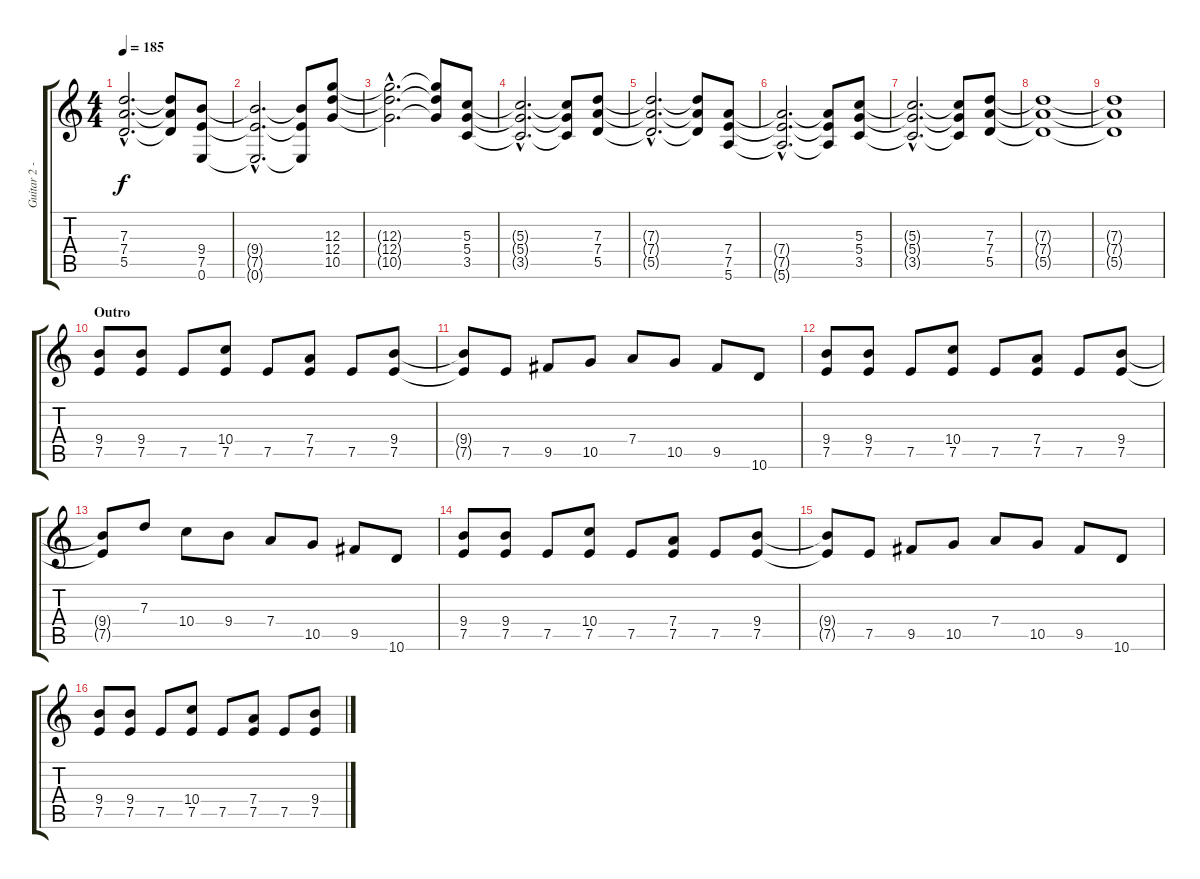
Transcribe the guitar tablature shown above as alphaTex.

\track ("Guitar 2 - Smith" "Guitar 2 -") {instrument overdrivenguitar}
\staff {score tabs}
\tuning (E4 B3 G3 D3 A2 E2) {hide}
\ts (4 4)
\tempo 185
\clef g2
\ks c
(7.3{hac t} 7.4{hac t} 5.5{hac t}).2{d dy f} (7.3{t} 7.4{t} 5.5{t}).8 (9.4 7.5 0.6).8 |
(9.4{hac t} 7.5{hac t} 0.6{hac t}).2{d} (9.4{t} 7.5{t} 0.6{t}).8 (12.3 12.4 10.5).8 |
(12.3{hac t} 12.4{hac t} 10.5{hac t}).2{d} (12.3{t} 12.4{t} 10.5{t}).8 (5.3 5.4 3.5).8 |
(5.3{hac t} 5.4{hac t} 3.5{hac t}).2{d} (5.3{t} 5.4{t} 3.5{t}).8 (7.3 7.4 5.5).8 |
(7.3{hac t} 7.4{hac t} 5.5{hac t}).2{d} (7.3{t} 7.4{t} 5.5{t}).8 (7.4 7.5 5.6).8 |
(7.4{hac t} 7.5{hac t} 5.6{hac t}).2{d} (7.4{t} 7.5{t} 5.6{t}).8 (5.3 5.4 3.5).8 |
(5.3{hac t} 5.4{hac t} 3.5{hac t}).2{d} (5.3{t} 5.4{t} 3.5{t}).8 (7.3 7.4 5.5).8 |
(7.3{t} 7.4{t} 5.5{t}).1 |
(7.3{t} 7.4{t} 5.5{t}).1 |
\section ("" "Outro")
(9.4 7.5).8 (9.4 7.5).8 7.5.8 (10.4 7.5).8 7.5.8 (7.4 7.5).8 7.5.8 (9.4 7.5).8 |
(9.4{t} 7.5{t}).8 7.5.8 9.5.8 10.5.8 7.4.8 10.5.8 9.5.8 10.6.8 |
(9.4 7.5).8 (9.4 7.5).8 7.5.8 (10.4 7.5).8 7.5.8 (7.4 7.5).8 7.5.8 (9.4 7.5).8 |
(9.4{t} 7.5{t}).8 7.3.8 10.4.8 9.4.8 7.4.8 10.5.8 9.5.8 10.6.8 |
(9.4 7.5).8 (9.4 7.5).8 7.5.8 (10.4 7.5).8 7.5.8 (7.4 7.5).8 7.5.8 (9.4 7.5).8 |
(9.4{t} 7.5{t}).8 7.5.8 9.5.8 10.5.8 7.4.8 10.5.8 9.5.8 10.6.8 |
(9.4 7.5).8 (9.4 7.5).8 7.5.8 (10.4 7.5).8 7.5.8 (7.4 7.5).8 7.5.8 (9.4{ss} 7.5{ss}).8
